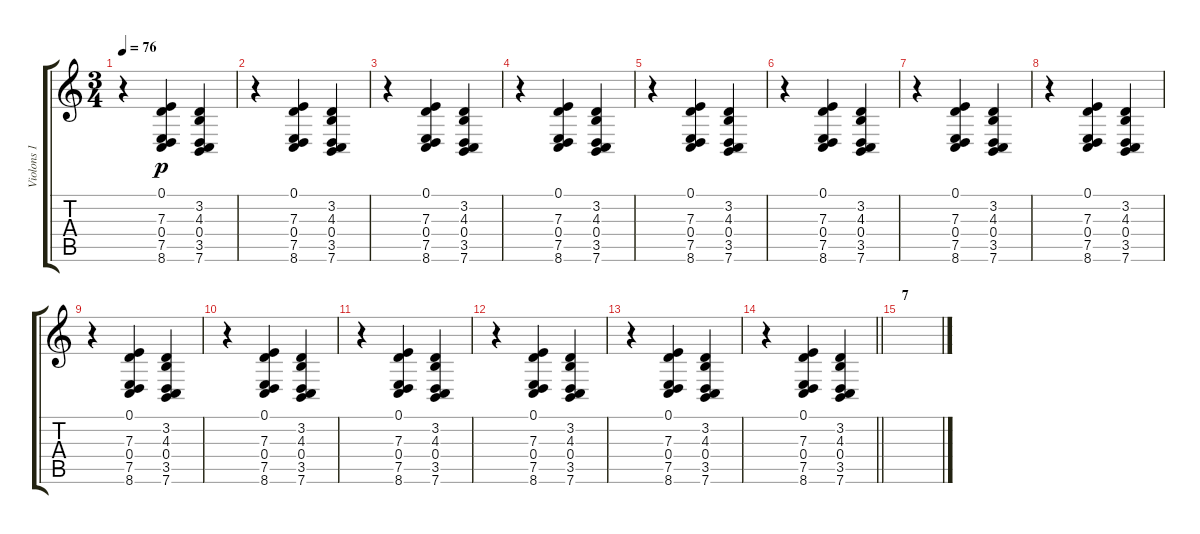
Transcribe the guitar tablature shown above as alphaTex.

\track ("Violons 1" "Violons 1") {instrument pizzicatostrings}
\staff {score tabs}
\tuning (E4 B3 G3 D3 A2 E2) {hide}
\ts (3 4)
\tempo 76
\clef g2
\ks c
r.4{dy p} (0.1 7.3 0.4 7.5 8.6).4 (3.2 4.3 0.4 3.5 7.6).4 |
r.4 (0.1 7.3 0.4 7.5 8.6).4 (3.2 4.3 0.4 3.5 7.6).4 |
r.4 (0.1 7.3 0.4 7.5 8.6).4 (3.2 4.3 0.4 3.5 7.6).4 |
r.4 (0.1 7.3 0.4 7.5 8.6).4 (3.2 4.3 0.4 3.5 7.6).4 |
r.4 (0.1 7.3 0.4 7.5 8.6).4 (3.2 4.3 0.4 3.5 7.6).4 |
r.4 (0.1 7.3 0.4 7.5 8.6).4 (3.2 4.3 0.4 3.5 7.6).4 |
r.4 (0.1 7.3 0.4 7.5 8.6).4 (3.2 4.3 0.4 3.5 7.6).4 |
r.4 (0.1 7.3 0.4 7.5 8.6).4 (3.2 4.3 0.4 3.5 7.6).4 |
r.4 (0.1 7.3 0.4 7.5 8.6).4 (3.2 4.3 0.4 3.5 7.6).4 |
r.4 (0.1 7.3 0.4 7.5 8.6).4 (3.2 4.3 0.4 3.5 7.6).4 |
r.4 (0.1 7.3 0.4 7.5 8.6).4 (3.2 4.3 0.4 3.5 7.6).4 |
r.4 (0.1 7.3 0.4 7.5 8.6).4 (3.2 4.3 0.4 3.5 7.6).4 |
r.4 (0.1 7.3 0.4 7.5 8.6).4 (3.2 4.3 0.4 3.5 7.6).4 |
\barLineRight lightlight
r.4 (0.1 7.3 0.4 7.5 8.6).4 (3.2 4.3 0.4 3.5 7.6).4 |
\section ("" "7")
